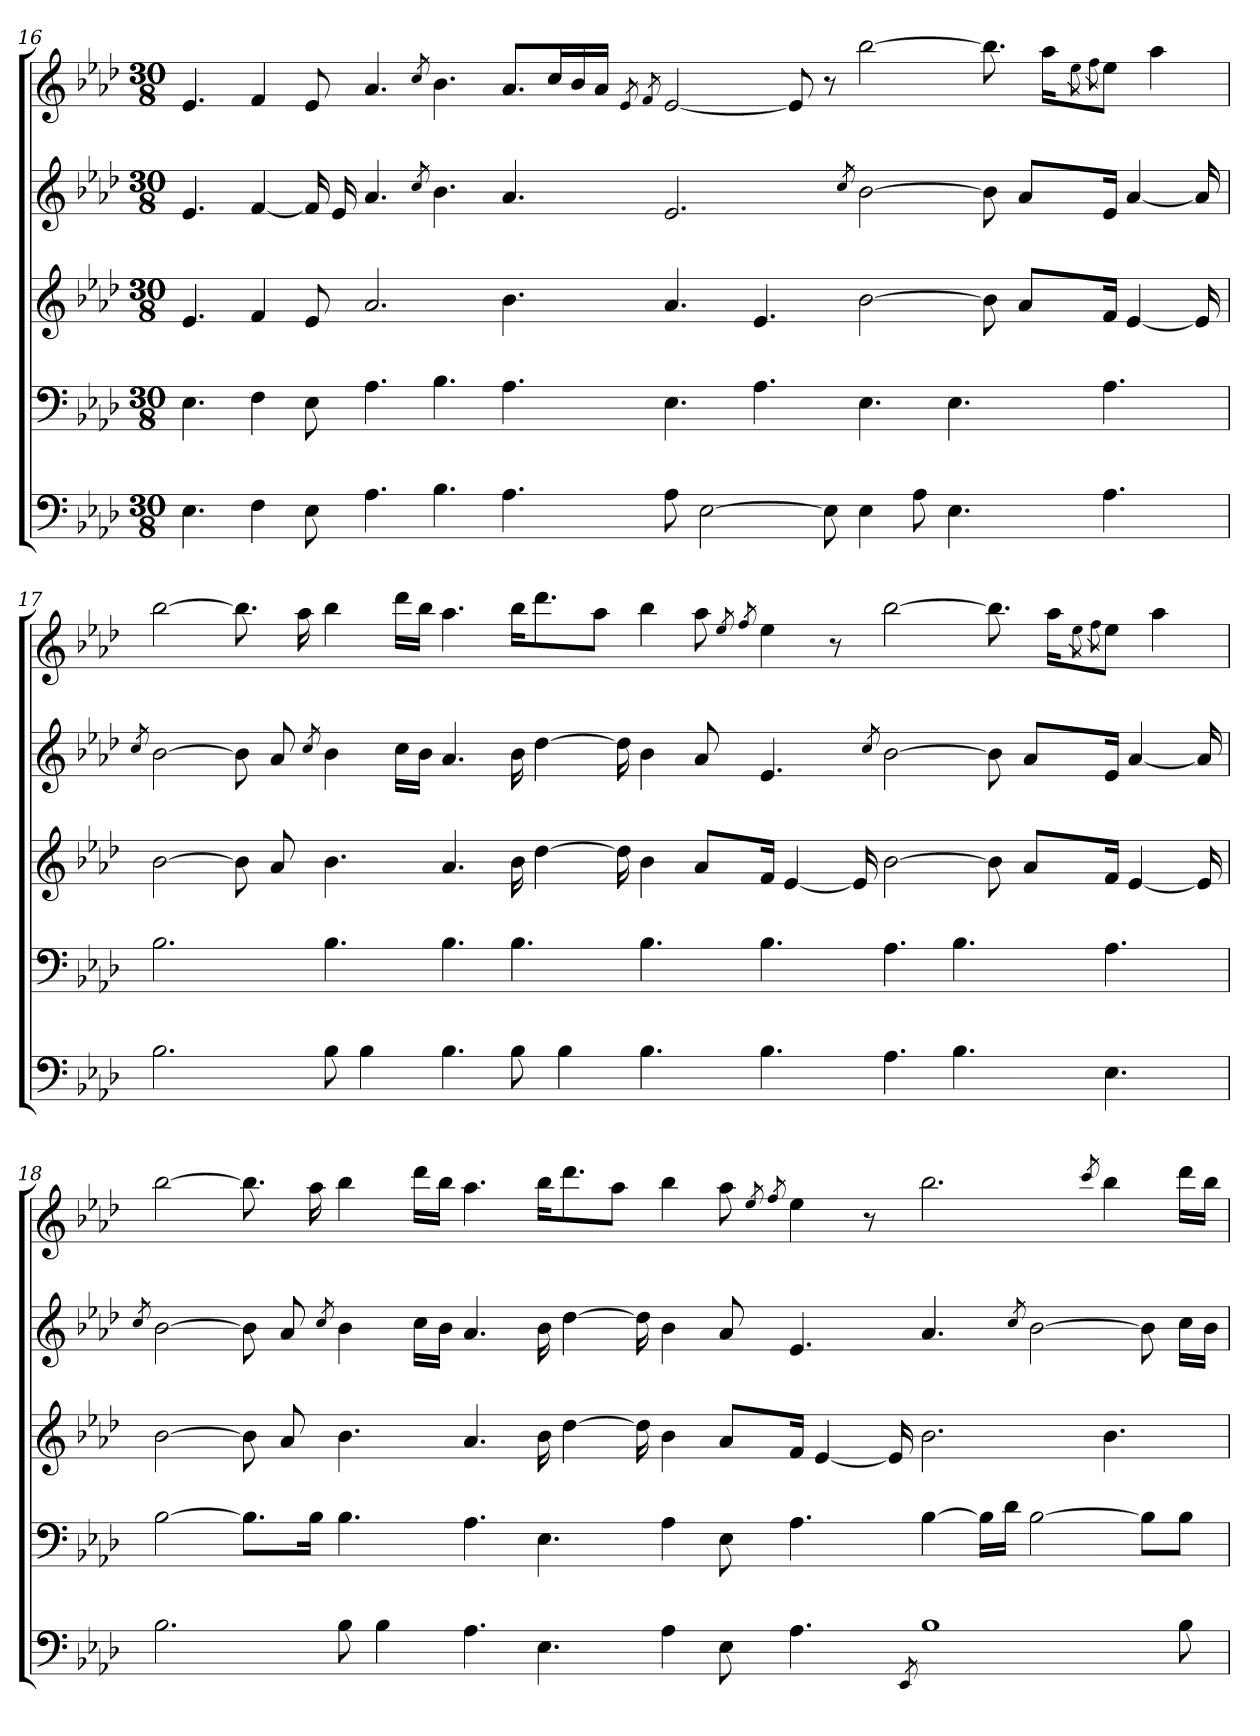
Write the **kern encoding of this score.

**kern	**kern	**kern	**kern	**kern
*part5	*part4	*part3	*part2	*part1
*staff5	*staff4	*staff3	*staff2	*staff1
*clefF4	*clefF4	*clefG2	*clefG2	*clefG2
*k[b-e-a-d-]	*k[b-e-a-d-]	*k[b-e-a-d-]	*k[b-e-a-d-]	*k[b-e-a-d-]
*M30/8	*M30/8	*M30/8	*M30/8	*M30/8
=16	=16	=16	=16	=16
4.E-	4.E-	4.e-	4.e-	4.e-
4F	4F	4f	[4f	4f
8E-	8E-	8e-	16f]	8e-
.	.	.	16e-	.
4.A-	4.A-	2.a-	4.a-	4.a-
.	.	.	8qcc	8qcc
4.B-	4.B-	.	4.b-	4.b-
4.A-	4.A-	4.b-	4.a-	8.a-/L
.	.	.	.	16cc/L
.	.	.	.	16b-/
.	.	.	.	16a-/JJ
.	.	.	.	8qe-
.	.	.	.	8qf
8A-	4.E-	4.a-	2.e-	[2e-
[2E-	.	.	.	.
.	4.A-	4.e-	.	.
.	.	.	.	8e-]
8E-]	.	.	.	8r
.	.	.	8qcc	.
4E-	4.E-	[2b-	[2b-	[2bb-
8A-	.	.	.	.
4.E-	4.E-	.	.	.
.	.	8b-]	8b-]	8.bb-]
.	.	8a-/L	8a-/L	.
.	.	.	.	16aa-\KL
.	.	.	.	8qee-\
.	.	.	.	8qff\
4.A-	4.A-	16f/Jk	16e-/Jk	8ee-\J
.	.	[4e-	[4a-	.
.	.	.	.	4aa-
.	.	16e-]	16a-]	.
=17	=17	=17	=17	=17
.	.	.	8qcc	.
2.B-	2.B-	[2b-	[2b-	[2bb-
.	.	8b-]	8b-]	8.bb-]
.	.	8a-	8a-	.
.	.	.	.	16aa-
.	.	.	8qcc	.
8B-	4.B-	4.b-	4b-	4bb-
4B-	.	.	.	.
.	.	.	16cc\LL	16ddd-\LL
.	.	.	16b-\JJ	16bb-\JJ
4.B-	4.B-	4.a-	4.a-	4.aa-
8B-	4.B-	16b-	16b-	16bb-\KL
.	.	[4dd-	[4dd-	8.ddd-\
4B-	.	.	.	.
.	.	.	.	8aa-\J
.	.	16dd-]	16dd-]	.
4.B-	4.B-	4b-	4b-	4bb-
.	.	8a-/L	8a-	8aa-
.	.	.	.	8qee-
.	.	.	.	8qff
4.B-	4.B-	16f/Jk	4.e-	4ee-
.	.	[4e-	.	.
.	.	.	.	8r
.	.	16e-]	.	.
.	.	.	8qcc	.
4.A-	4.A-	[2b-	[2b-	[2bb-
4.B-	4.B-	.	.	.
.	.	8b-]	8b-]	8.bb-]
.	.	8a-/L	8a-/L	.
.	.	.	.	16aa-\KL
.	.	.	.	8qee-\
.	.	.	.	8qff\
4.E-	4.A-	16f/Jk	16e-/Jk	8ee-\J
.	.	[4e-	[4a-	.
.	.	.	.	4aa-
.	.	16e-]	16a-]	.
=18	=18	=18	=18	=18
.	.	.	8qcc	.
2.B-	[2B-	[2b-	[2b-	[2bb-
.	8.B-\L]	8b-]	8b-]	8.bb-]
.	.	8a-	8a-	.
.	16B-\Jk	.	.	16aa-
.	.	.	8qcc	.
8B-	4.B-	4.b-	4b-	4bb-
4B-	.	.	.	.
.	.	.	16cc\LL	16ddd-\LL
.	.	.	16b-\JJ	16bb-\JJ
4.A-	4.A-	4.a-	4.a-	4.aa-
4.E-	4.E-	16b-	16b-	16bb-\KL
.	.	[4dd-	[4dd-	8.ddd-\
.	.	.	.	8aa-\J
.	.	16dd-]	16dd-]	.
4A-	4A-	4b-	4b-	4bb-
8E-	8E-	8a-/L	8a-	8aa-
.	.	.	.	8qee-
.	.	.	.	8qff
4.A-	4.A-	16f/Jk	4.e-	4ee-
.	.	[4e-	.	.
.	.	.	.	8r
.	.	16e-]	.	.
8qEE-	.	.	.	.
1B-	[4B-	2.b-	4.a-	2.bb-
.	16B-\LL]	.	.	.
.	16d-\JJ	.	.	.
.	.	.	8qcc	.
.	[2B-	.	[2b-	.
.	.	.	.	8qccc
.	.	4.b-	.	4bb-
.	8B-\L]	.	8b-]	.
8B-	8B-\J	.	16cc\LL	16ddd-\LL
.	.	.	16b-\JJ	16bb-\JJ
=	=	=	=	=
*-	*-	*-	*-	*-
